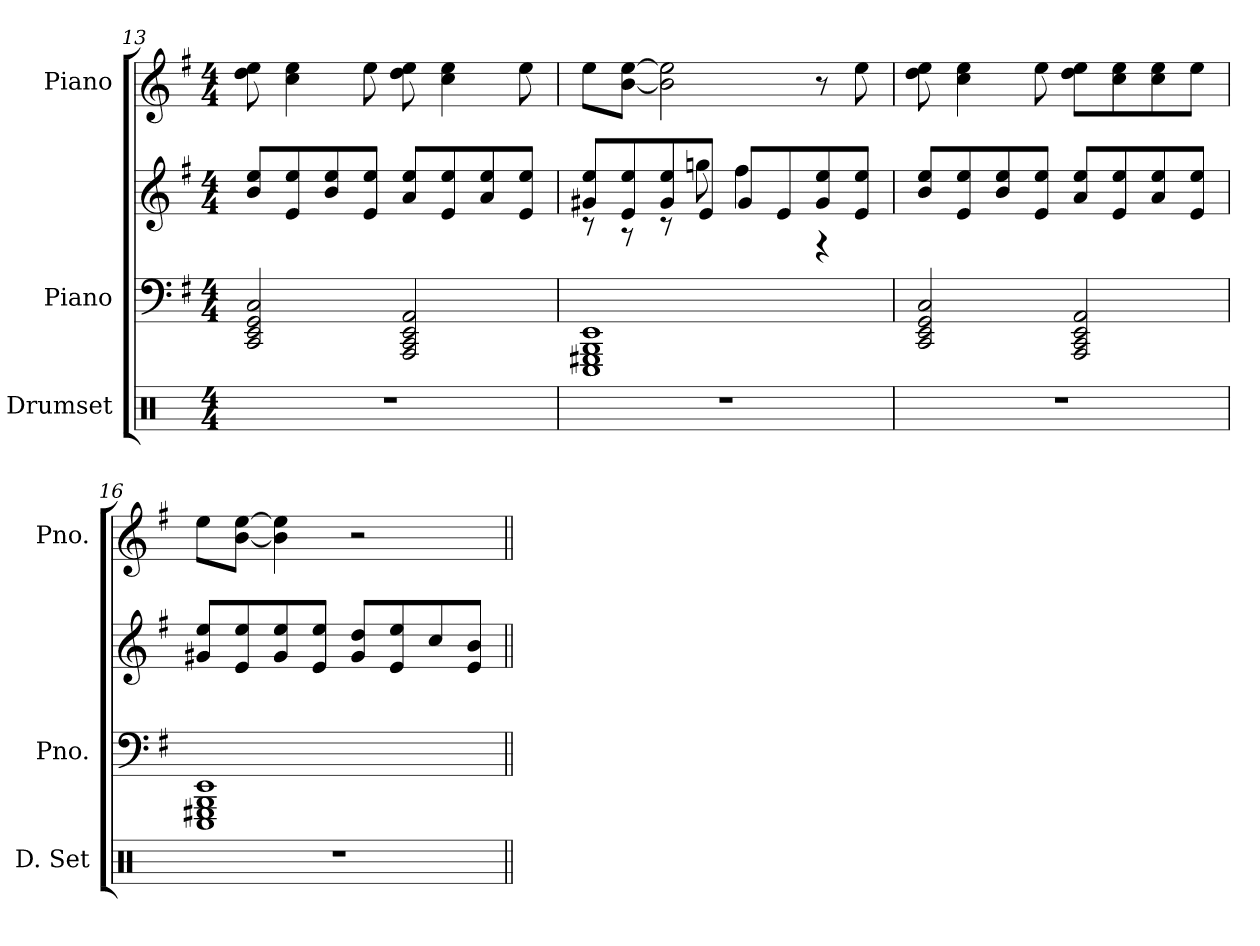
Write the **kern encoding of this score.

**kern	**kern	**kern	**kern
*part3	*part2	*part2	*part1
*staff4	*staff3	*staff2	*staff1
*I"Drumset	*I"Piano	*	*I"Piano
*I'D. Set	*I'Pno.	*	*I'Pno.
*clefX	*clefF4	*clefG2	*clefG2
*k[]	*k[f#]	*k[f#]	*k[f#]
*M4/4	*M4/4	*M4/4	*M4/4
=13	=13	=13	=13
1r	2CC/ 2EE/ 2GG/ 2C/	8b/ 8ee/L	8dd\ 8ee\
.	.	8e/ 8ee/	4cc\ 4ee\
.	.	8b/ 8ee/	.
.	.	8e/ 8ee/J	8ee\
.	2AAA/ 2CC/ 2EE/ 2AA/	8a/ 8ee/L	8dd\ 8ee\
.	.	8e/ 8ee/	4cc\ 4ee\
.	.	8a/ 8ee/	.
.	.	8e/ 8ee/J	8ee\
!!LO:LB:g=z
=14	=14	=14	=14
*	*	*^	*
1r	1EEE 1GGG#X 1BBB 1EE	8g#X/ 8ee/L	8r	8ee\L
.	.	8e/ 8ee/	8r	[8b\ [8ee\J
.	.	8g#/ 8ee/	8r	2b\] 2ee\]
.	.	8e/J	8ggn\	.
.	.	8g#/L	4ff#\	.
.	.	8e/	.	.
.	.	8g#/ 8ee/	4r	8r
.	.	8e/ 8ee/J	.	8ee\
*	*	*v	*v	*
=15	=15	=15	=15
1r	2CC/ 2EE/ 2GG/ 2C/	8b/ 8ee/L	8dd\ 8ee\
.	.	8e/ 8ee/	4cc\ 4ee\
.	.	8b/ 8ee/	.
.	.	8e/ 8ee/J	8ee\
.	2AAA/ 2CC/ 2EE/ 2AA/	8a/ 8ee/L	8dd\ 8ee\L
.	.	8e/ 8ee/	8cc\ 8ee\
.	.	8a/ 8ee/	8cc\ 8ee\
.	.	8e/ 8ee/J	8ee\J
=16	=16	=16	=16
1r	1EEE 1GGG#X 1BBB 1EE	8g#X/ 8ee/L	8ee\L
.	.	8e/ 8ee/	[8b\ [8ee\J
.	.	8g#/ 8ee/	4b\] 4ee\]
.	.	8e/ 8ee/J	.
.	.	8g#/ 8dd/L	2r
.	.	8e/ 8ee/	.
.	.	8cc/	.
.	.	8e/ 8b/J	.
=||	=||	=||	=||
*-	*-	*-	*-
